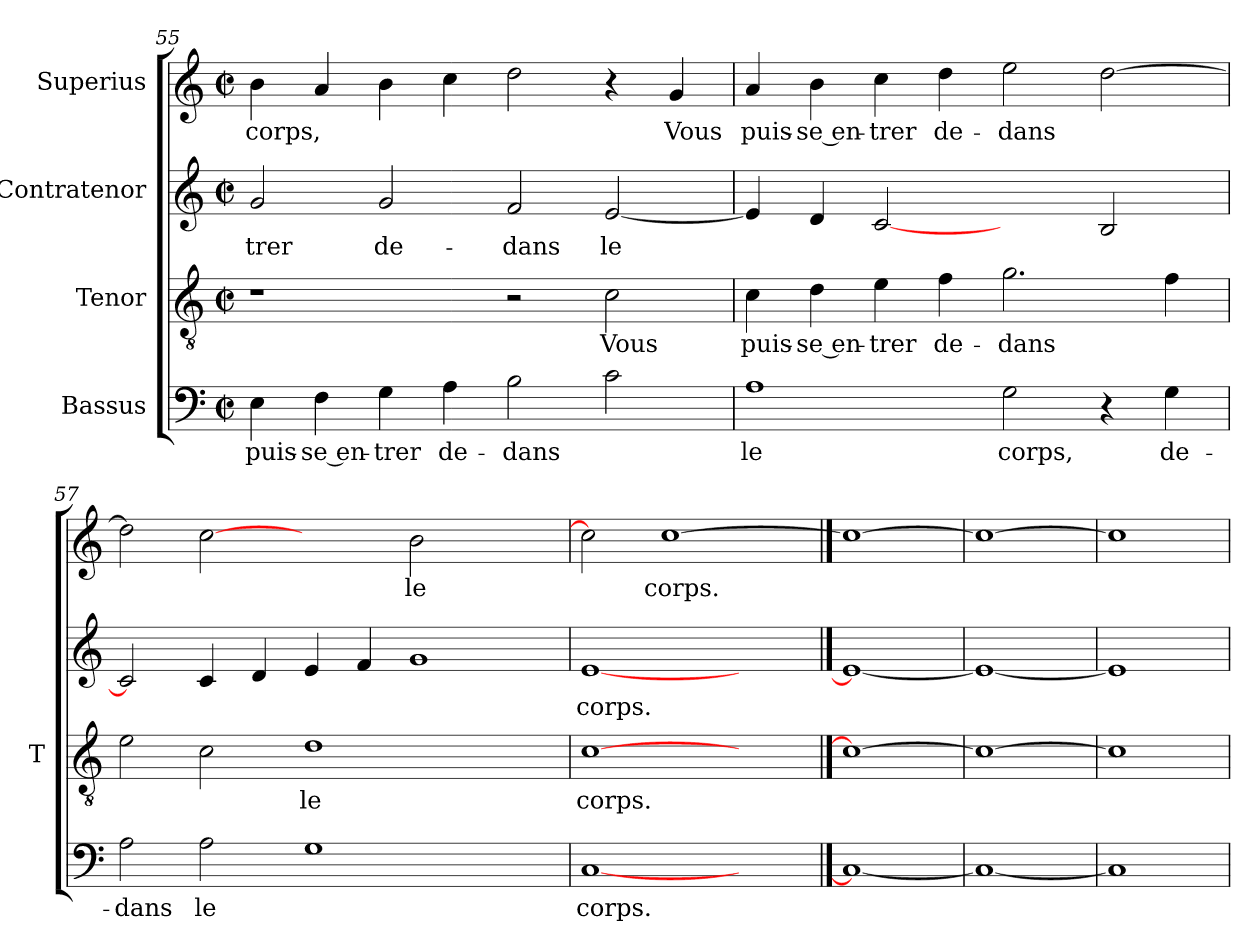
**kern	**text	**kern	**text	**kern	**text	**kern	**text
*part4	*part4	*part3	*part3	*part2	*part2	*part1	*part1
*staff4	*staff4	*staff3	*staff3	*staff2	*staff2	*staff1	*staff1
*I"Bassus	*	*I"Tenor	*	*I"Contratenor	*	*I"Superius	*
*	*	*I'T	*	*	*	*	*
!!LO:PB:g=z
*clefF4	*	*clefGv2	*	*clefG2	*	*clefG2	*
*k[]	*	*k[]	*	*k[]	*	*k[]	*
*C:	*	*C:	*	*C:	*	*C:	*
*M2/2	*	*M2/2	*	*M2/2	*	*M2/2	*
*met(c|)	*	*met(c|)	*	*met(c|)	*	*met(c|)	*
=55	=55	=55	=55	=55	=55	=55	=55
4E	puis-	1r	.	2g	-trer	4b	-corps,
4F	se en-	.	.	.	.	4a	.
4G	-trer	.	.	2g	de-	4b	.
4A	de-	.	.	.	.	4cc	.
2B	-dans	2r	.	2f	-dans	2dd	.
2c	.	2c	-Vous	[2e	-le	4r	.
.	.	.	.	.	.	4g	-Vous
=56	=56	=56	=56	=56	=56	=56	=56
1A	-le	4c	puis-	4e]	.	4a	puis-
.	.	4d	se en-	4d	.	4b	se en-
.	.	4e	-trer	[2c	.	4cc	-trer
.	.	4f	de-	.	.	4dd	de-
2G	-corps,	2.g	-dans	2ryy	.	2ee	-dans
4r	.	.	.	2B	.	[2dd	.
4G	de-	4f	.	.	.	.	.
=57	=57	=57	=57	=57	=57	=57	=57
2A	-dans	2e	.	2c]	.	2dd]	.
2A	-le	2c	.	4c	.	[2cc	.
.	.	.	.	4d	.	.	.
1G	.	1d	-le	4e	.	2ryy	.
.	.	.	.	4f	.	.	.
.	.	.	.	1g	.	2b	-le
2ryy	.	2ryy	.	.	.	2ryy	.
=58	=58	=58	=58	=58	=58	=58	=58
[1C	-corps.	[1c	-corps.	[1e	-corps.	2cc]	.
.	.	.	.	.	.	[1cc	-corps.
2ryy	.	2ryy	.	2ryy	.	.	.
==59	==59	==59	==59	==59	==59	==59	==59
1C_	.	1c_	.	1e_	.	1cc_	.
=60	=60	=60	=60	=60	=60	=60	=60
1C_	.	1c_	.	1e_	.	1cc_	.
=61	=61	=61	=61	=61	=61	=61	=61
1C]	.	1c]	.	1e]	.	1cc]	.
=	=	=	=	=	=	=	=
*-	*-	*-	*-	*-	*-	*-	*-
